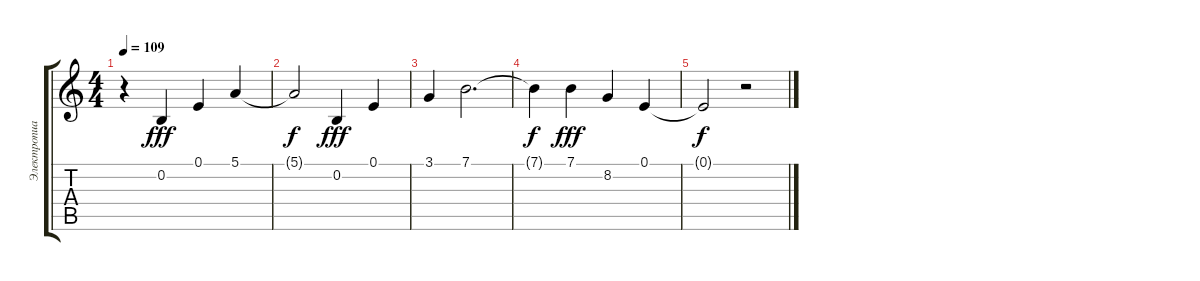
\track ("Электропиано" "Электропиа") {instrument vibraphone}
\staff {score tabs}
\tuning (E4 B3 G3 D3 A2 E2) {hide}
\ts (4 4)
\tempo 109
\clef g2
\ks c
r.4{dy fff} 0.2.4 0.1.4 5.1.4 |
5.1{t}.2{dy f} 0.2.4{dy fff} 0.1.4 |
3.1.4 7.1.2{d} |
7.1{t}.4{dy f} 7.1.4{dy fff} 8.2.4 0.1.4 |
0.1{t}.2{dy f} r.2
